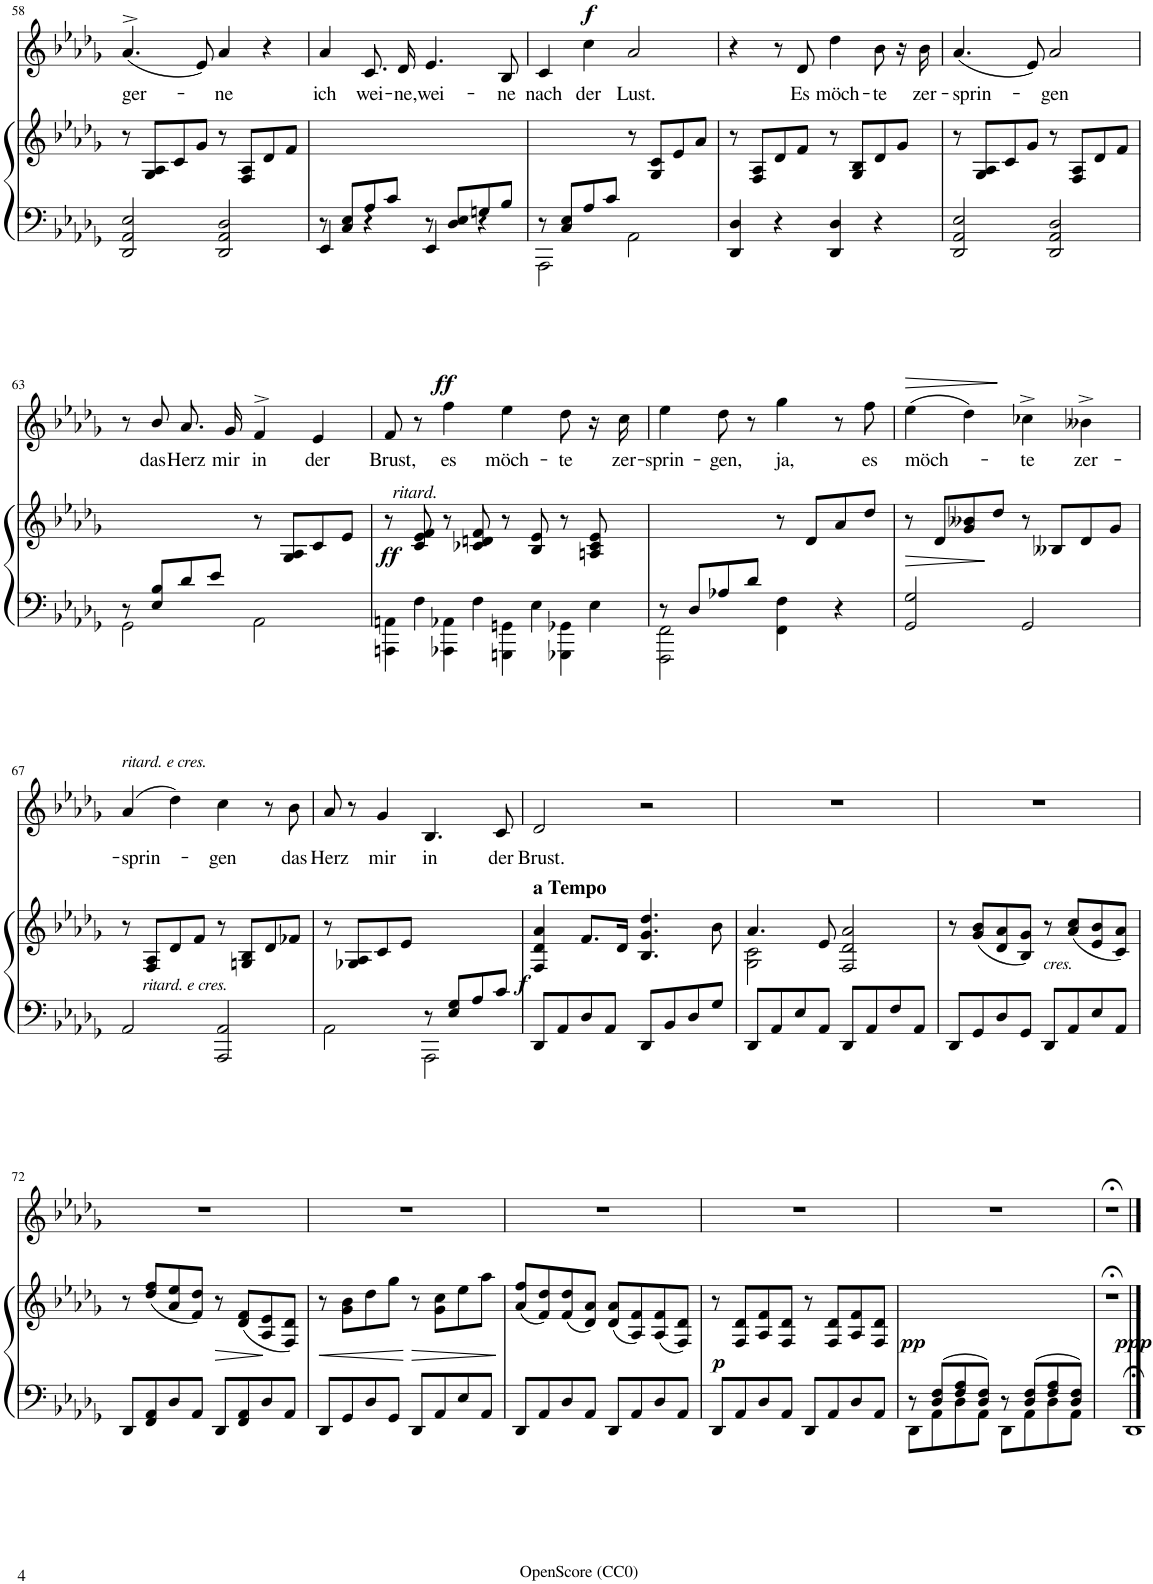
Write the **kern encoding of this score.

**kern	**kern	**dynam	**kern	**text	**dynam
*part2	*part2	*part2	*part1	*part1	*part1
*staff3	*staff2	*staff2/3	*staff1	*staff1	*staff1
*I"Pianoforte	*	*	*I"Singstimme Voice	*	*
*I'Pno	*	*	*	*	*
!!LO:PB:g=z
*clefF4	*clefG2	*	*clefG2	*	*
*k[b-e-a-d-g-]	*k[b-e-a-d-g-]	*	*k[b-e-a-d-g-]	*	*
*M4/4	*M4/4	*	*M4/4	*	*
*met(c)	*met(c)	*	*met(c)	*	*
=58	=58	=58	=58	=58	=58
!	!	!	!	!LO:LY:b	!
2DD-/ 2AA-/ 2E-/	8r	.	(4.a-^>/	ger-	.
.	8G-/ 8A-/L	.	.	.	.
.	8c/	.	.	.	.
.	8g-/J	.	8e-/)	.	.
!	!	!	!	!LO:LY:b	!
2DD-/ 2AA-/ 2D-/	8r	.	4a-/	-ne	.
.	8F/ 8A-/L	.	.	.	.
.	8d-/	.	4r	.	.
.	8f/J	.	.	.	.
=59	=59	=59	=59	=59	=59
*^	*	*	*	*	*
!	!	!	!	!	!LO:LY:b	!
8ryy	4EE-/	8r	.	4a-/	ich	.
8C/ 8E-/L	.	4.ryy	.	.	.	.
!	!	!	!	!	!LO:LY:b	!
8A-/	4r	.	.	8.c/L	wei-	.
8c/J	.	.	.	.	.	.
!	!	!	!	!	!LO:LY:b	!
.	.	.	.	16d-/Jk	-ne,	.
!	!	!	!	!	!LO:LY:b	!
8ryy	4EE-/	8r	.	4.e-/	wei-	.
8D-/ 8E-/L	.	4.ryy	.	.	.	.
8Gn/	4r	.	.	.	.	.
!	!	!	!	!	!LO:LY:b	!
8B-/J	.	.	.	8B-/	-ne	.
=60	=60	=60	=60	=60	=60	=60
!	!	!	!	!	!LO:LY:b	!
8ryy	2AAA-\	8r	.	4c/	nach	.
8C/ 8E-/L	.	4.ryy	.	.	.	.
!	!	!	!	!	!LO:LY:b	!LO:DY:a
8A-/	.	.	.	4cc\	der	f
8c/J	.	.	.	.	.	.
!	!	!	!	!	!LO:LY:b	!
2ryy	2AA-\	8r	.	2a-/	Lust.	.
.	.	8G-/ 8c/L	.	.	.	.
.	.	8e-/	.	.	.	.
.	.	8a-/J	.	.	.	.
*v	*v	*	*	*	*	*
=61	=61	=61	=61	=61	=61
4DD-/ 4D-/	8r	.	4r	.	.
.	8F/ 8A-/L	.	.	.	.
4r	8d-/	.	8r	.	.
!	!	!	!	!LO:LY:b	!
.	8f/J	.	8d-/	Es	.
!	!	!	!	!LO:LY:b	!
4DD-/ 4D-/	8r	.	4dd-\	möch-	.
.	8G-/ 8B-/L	.	.	.	.
!	!	!	!	!LO:LY:b	!
4r	8d-/	.	8b-\	-te	.
.	8g-/J	.	16r	.	.
!	!	!	!	!LO:LY:b	!
.	.	.	16b-\	zer-	.
=62	=62	=62	=62	=62	=62
!	!	!	!	!LO:LY:b	!
2DD-/ 2AA-/ 2E-/	8r	.	(4.a-/	-sprin-	.
.	8G-/ 8A-/L	.	.	.	.
.	8c/	.	.	.	.
.	8g-/J	.	8e-/)	.	.
!	!	!	!	!LO:LY:b	!
2DD-/ 2AA-/ 2D-/	8r	.	2a-/	-gen	.
.	8F/ 8A-/L	.	.	.	.
.	8d-/	.	.	.	.
.	8f/J	.	.	.	.
!!LO:LB:g=z
=63	=63	=63	=63	=63	=63
*^	*	*	*	*	*
8ryy	2GG-\	8r	.	8r	.	.
!	!	!	!	!	!LO:LY:b	!
8E-/ 8B-/L	.	4.ryy	.	8b-/	das	.
!	!	!	!	!	!LO:LY:b	!
8d-/	.	.	.	8.a-/L	Herz	.
8e-/J	.	.	.	.	.	.
!	!	!	!	!	!LO:LY:b	!
.	.	.	.	16g-/Jk	mir	.
!	!	!	!	!	!LO:LY:b	!
2ryy	2AA-\	8r	.	4f^>/	in	.
.	.	8G-/ 8A-/L	.	.	.	.
!	!	!	!	!	!LO:LY:b	!
.	.	8c/	.	4e-/	der	.
.	.	8e-/J	.	.	.	.
=64	=64	=64	=64	=64	=64	=64
*	*	*^	*	*	*	*
!	!	!LO:TX:a:i:t=ritard.	!	!	!	!	!
!	!	!	!	!LO:DY:b	!	!LO:LY:b	!
8ryy	4AAAn\ 4AAn\	8r	4ryy	ff	8f/	Brust,	.
8F\	.	8c/ 8e-/ 8f/	.	.	8r	.	.
!	!	!	!	!	!	!LO:LY:b	!LO:DY:a
8ryy	4AAA-X\ 4AA-X\	8r	8ryy	.	4ff\	es	ff
8F\	.	8c-X/ 8dn/ 8f/	8ryy	.	.	.	.
!	!	!	!	!	!	!LO:LY:b	!
8ryy	4GGGn\ 4GGn\	8r	8ryy	.	4ee-\	möch-	.
8E-\	.	8B-/ 8e-/	8ryy	.	.	.	.
!	!	!	!	!	!	!LO:LY:b	!
8ryy	4GGG-X\ 4GG-X\	8r	8ryy	.	8dd-\	-te	.
8E-\	.	8An/ 8c-/ 8e-/	8ryy	.	16r	.	.
!	!	!	!	!	!	!LO:LY:b	!
.	.	.	.	.	16cc\	zer-	.
*	*	*v	*v	*	*	*	*
=65	=65	=65	=65	=65	=65	=65
!	!	!	!	!	!LO:LY:b	!
8ryy	2FFF\ 2FF\	8r	.	4ee-\	-sprin-	.
8D-/L	.	4.ryy	.	.	.	.
!	!	!	!	!	!LO:LY:b	!
8A-X/	.	.	.	8dd-\	-gen,	.
8d-/J	.	.	.	8r	.	.
!	!	!	!	!	!LO:LY:b	!
2ryy	4FF\ 4F\	8r	.	4gg-\	ja,	.
.	.	8d-/L	.	.	.	.
.	4r	8a-/	.	8r	.	.
!	!	!	!	!	!LO:LY:b	!
.	.	8dd-/J	.	8ff\	es	.
*v	*v	*	*	*	*	*
=66	=66	=66	=66	=66	=66
!	!	!LO:HP:b	!	!LO:LY:b	!LO:HP:b
2GG-/ 2G-/	8r	>	(4ee-\	möch-	>
.	8d-/L	.	.	.	.
.	8g-/ 8b--X/	.	4dd-\)	.	.
.	8dd-/J	]	.	.	.
!	!	!	!	!LO:LY:b	!
2GG-/	8r	.	4cc-X^\	-te	]
.	8B--X/L	.	.	.	.
!	!	!	!	!LO:LY:b	!
.	8d-/	.	4b--X^\	zer-	.
.	8g-/J	.	.	.	.
!!LO:LB:g=z
=67	=67	=67	=67	=67	=67
!	!	!	!LO:TX:a:i:t=ritard. e cres.	!	!
!	!LO:TX:b:i:t=ritard. e cres.	!	!	!	!
!	!	!	!	!LO:LY:b	!
2AA-/	8r	.	(4a-/	-sprin-	.
.	8F/ 8A-/L	.	.	.	.
.	8d-/	.	4dd-\)	.	.
.	8f/J	.	.	.	.
!	!	!	!	!LO:LY:b	!
2AAA-/ 2AA-/	8r	.	4cc\	-gen	.
.	8Gn/ 8B-/L	.	.	.	.
.	8d-/	.	8r	.	.
!	!	!	!	!LO:LY:b	!
.	8f-X/J	.	8b-\	das	.
=68	=68	=68	=68	=68	=68
*^	*	*	*	*	*
!	!	!	!	!	!LO:LY:b	!
8ryy	2AA-\	8r	.	8a-/	Herz	.
.	.	8G-X/ 8A-/L	.	8r	.	.
!	!	!	!	!	!LO:LY:b	!
.	.	8c/	.	4g-/	mir	.
.	.	8e-/J	.	.	.	.
!	!	!	!	!	!LO:LY:b	!
.	2AAA-\	8r	.	4.B-/	in	.
8E-/ 8G-/L	.	4.ryy	.	.	.	.
8A-/	.	.	.	.	.	.
!	!	!	!	!	!LO:LY:b	!
8c/J	.	.	.	8c/	der	.
*v	*v	*	*	*	*	*
=69	=69	=69	=69	=69	=69
!	!LO:TX:a:B:t=a Tempo	!	!	!	!
!	!	!LO:DY:b	!	!LO:LY:b	!
8DD-/L	4F/ 4d-/ 4a-/	f	2d-/	Brust.	.
8AA-/	.	.	.	.	.
8D-/	8.f/L	.	.	.	.
8AA-/J	.	.	.	.	.
.	16d-/Jk	.	.	.	.
8DD-/L	4.B-/ 4.g-/ 4.dd-/	.	2r	.	.
8BB-/	.	.	.	.	.
8D-/	.	.	.	.	.
8G-/J	8b-\	.	.	.	.
=70	=70	=70	=70	=70	=70
*	*^	*	*	*	*
8DD-/L	4.a-/	2G-\ 2c\	.	1r	.	.
8AA-/	.	.	.	.	.	.
8E-/	.	.	.	.	.	.
8AA-/J	8e-/	.	.	.	.	.
8DD-/L	2F/ 2d-/ 2a-/	2ryy	.	.	.	.
8AA-/	.	.	.	.	.	.
8F/	.	.	.	.	.	.
8AA-/J	.	.	.	.	.	.
*	*v	*v	*	*	*	*
=71	=71	=71	=71	=71	=71
8DD-/L	8r	.	1r	.	.
8GG-/	(8g-/ 8b-/L	.	.	.	.
8D-/	8d-/ 8a-/	.	.	.	.
8GG-/J	8B-/ 8g-/J)	.	.	.	.
!	!LO:TX:b:i:t=cres.	!	!	!	!
8DD-/L	8r	.	.	.	.
8AA-/	(8a-/ 8cc/L	.	.	.	.
8E-/	8e-/ 8b-/	.	.	.	.
8AA-/J	8c/ 8a-/J)	.	.	.	.
!!LO:LB:g=z
=72	=72	=72	=72	=72	=72
!	!	!	!LO:TX:a:color=#FFFFFF:t=.	!	!
8DD-/L	8r	.	1r	.	.
8FF/ 8AA-/	(8dd-/ 8ff/L	.	.	.	.
8D-/	8a-/ 8ee-/	.	.	.	.
8AA-/J	8f/ 8dd-/J)	.	.	.	.
!	!	!LO:HP:b	!	!	!
8DD-/L	8r	>	.	.	.
8FF/ 8AA-/	(8d-/ 8f/L	.	.	.	.
8D-/	8A-/ 8e-/	.	.	.	.
8AA-/J	8F/ 8d-/J)	.	.	.	.
.	.	]	.	.	.
=73	=73	=73	=73	=73	=73
!	!	!LO:HP:b	!	!	!
8DD-/L	8r	<	1r	.	.
8GG-/	8g-\ 8b-\L	.	.	.	.
8D-/	8dd-\	.	.	.	.
8GG-/J	8gg-\J	.	.	.	.
!	!	!LO:HP:n=1:b	!	!	!
8DD-/L	8r	[ >	.	.	.
8AA-/	8g-\ 8cc\L	.	.	.	.
8E-/	8ee-\	.	.	.	.
8AA-/J	8aa-\J	.	.	.	.
.	.	]	.	.	.
=74	=74	=74	=74	=74	=74
8DD-/L	(8a-/ 8ff/L	.	1r	.	.
8AA-/	8f/ 8dd-/)	.	.	.	.
8D-/	(8f/ 8dd-/	.	.	.	.
8AA-/J	8d-/ 8a-/J)	.	.	.	.
8DD-/L	(8d-/ 8a-/L	.	.	.	.
8AA-/	8A-/ 8f/)	.	.	.	.
8D-/	(8A-/ 8f/	.	.	.	.
8AA-/J	8F/ 8d-/J)	.	.	.	.
=75	=75	=75	=75	=75	=75
!	!	!LO:DY:b	!	!	!
8DD-/L	8r	p	1r	.	.
8AA-/	8F/ 8d-/L	.	.	.	.
8D-/	8A-/ 8f/	.	.	.	.
8AA-/J	8F/ 8d-/J	.	.	.	.
8DD-/L	8r	.	.	.	.
8AA-/	8F/ 8d-/L	.	.	.	.
8D-/	8A-/ 8f/	.	.	.	.
8AA-/J	8F/ 8d-/J	.	.	.	.
=76	=76	=76	=76	=76	=76
*^	*	*	*	*	*
!	!	!	!LO:DY:b	!	!	!
8ryy	8DD-\L	8r	pp	1r	.	.
8D-/ 8F/L	8AA-\	4.ryy	.	.	.	.
8F/ 8A-/	8D-\	.	.	.	.	.
8D-/ 8F/J	8AA-\J	.	.	.	.	.
8ryy	8DD-\L	8r	.	.	.	.
8D-/ 8F/L	8AA-\	4.ryy	.	.	.	.
8F/ 8A-/	8D-\	.	.	.	.	.
8D-/ 8F/J	8AA-\J	.	.	.	.	.
=77	=77	=77	=77	=77	=77	=77
!	!	!	!LO:DY:b	!	!	!
*v	*v	*	*	*	*	*
1DD-;<	1r;<	ppp	1r;<	.	.
==	==	==	==	==	==
*-	*-	*-	*-	*-	*-
